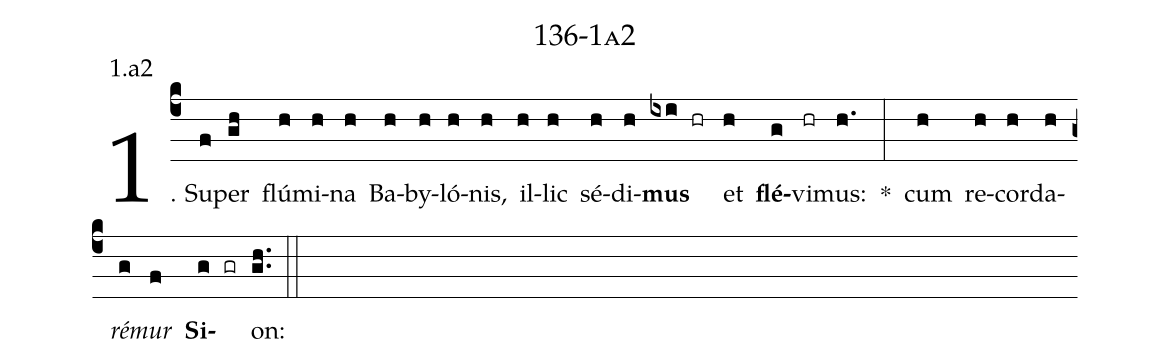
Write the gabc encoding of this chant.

name: 136-1a2;
annotation: 1.a2;
%%
(c4)1. Su(f)per(gh) flú(h)mi(h)na(h) Ba(h)by(h)ló(h)nis,(h) il(h)lic(h) sé(h)di(h)<b>mus</b>(ixi hr) et(h) <b>flé</b>(g)vi(hr)mus:(h.) *(:) cum(h) re(h)cor(h)da(h)<i>ré</i>(g)<i>mur</i>(f) <b>Si</b>(g gr)on:(gh..) (::)
